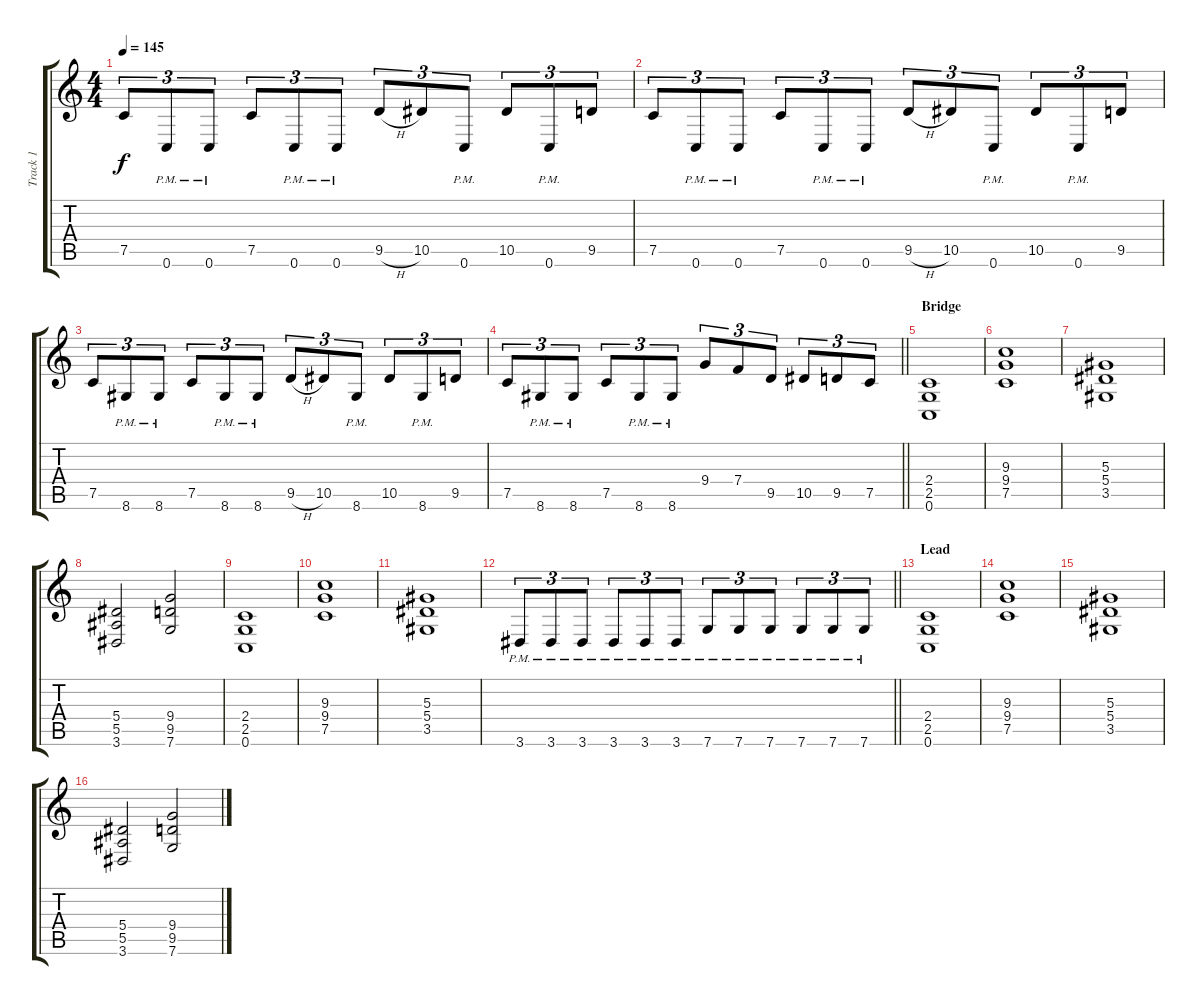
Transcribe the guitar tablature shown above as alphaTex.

\track ("Track 1" "Track 1") {instrument distortionguitar}
\staff {score tabs}
\tuning (C4 G3 Eb3 Bb2 F2 C2) {hide}
\ts (4 4)
\tempo 145
\clef g2
\ks c
7.5.8{tu (3 2) dy f} 0.6{pm}.8{tu (3 2)} 0.6{pm}.8{tu (3 2)} 7.5.8{tu (3 2)} 0.6{pm}.8{tu (3 2)} 0.6{pm}.8{tu (3 2)} 9.5{h}.8{tu (3 2)} 10.5.8{tu (3 2)} 0.6{pm}.8{tu (3 2)} 10.5.8{tu (3 2)} 0.6{pm}.8{tu (3 2)} 9.5.8{tu (3 2)} |
7.5.8{tu (3 2)} 0.6{pm}.8{tu (3 2)} 0.6{pm}.8{tu (3 2)} 7.5.8{tu (3 2)} 0.6{pm}.8{tu (3 2)} 0.6{pm}.8{tu (3 2)} 9.5{h}.8{tu (3 2)} 10.5.8{tu (3 2)} 0.6{pm}.8{tu (3 2)} 10.5.8{tu (3 2)} 0.6{pm}.8{tu (3 2)} 9.5.8{tu (3 2)} |
7.5.8{tu (3 2)} 8.6{pm}.8{tu (3 2)} 8.6{pm}.8{tu (3 2)} 7.5.8{tu (3 2)} 8.6{pm}.8{tu (3 2)} 8.6{pm}.8{tu (3 2)} 9.5{h}.8{tu (3 2)} 10.5.8{tu (3 2)} 8.6{pm}.8{tu (3 2)} 10.5.8{tu (3 2)} 8.6{pm}.8{tu (3 2)} 9.5.8{tu (3 2)} |
\barLineRight lightlight
7.5.8{tu (3 2)} 8.6{pm}.8{tu (3 2)} 8.6{pm}.8{tu (3 2)} 7.5.8{tu (3 2)} 8.6{pm}.8{tu (3 2)} 8.6{pm}.8{tu (3 2)} 9.4.8{tu (3 2)} 7.4.8{tu (3 2)} 9.5.8{tu (3 2)} 10.5.8{tu (3 2)} 9.5.8{tu (3 2)} 7.5.8{tu (3 2)} |
\section ("" "Bridge")
(2.4 2.5 0.6).1{balance 8} |
(9.3 9.4 7.5).1 |
(5.3 5.4 3.5).1 |
(5.4 5.5 3.6).2 (9.4 9.5 7.6).2 |
(2.4 2.5 0.6).1 |
(9.3 9.4 7.5).1 |
(5.3 5.4 3.5).1 |
\barLineRight lightlight
3.6{pm}.8{tu (3 2)} 3.6{pm}.8{tu (3 2)} 3.6{pm}.8{tu (3 2)} 3.6{pm}.8{tu (3 2)} 3.6{pm}.8{tu (3 2)} 3.6{pm}.8{tu (3 2)} 7.6{pm}.8{tu (3 2)} 7.6{pm}.8{tu (3 2)} 7.6{pm}.8{tu (3 2)} 7.6{pm}.8{tu (3 2)} 7.6{pm}.8{tu (3 2)} 7.6{pm}.8{tu (3 2)} |
\section ("" "Lead")
(2.4 2.5 0.6).1 |
(9.3 9.4 7.5).1 |
(5.3 5.4 3.5).1 |
(5.4 5.5 3.6).2 (9.4 9.5 7.6).2
